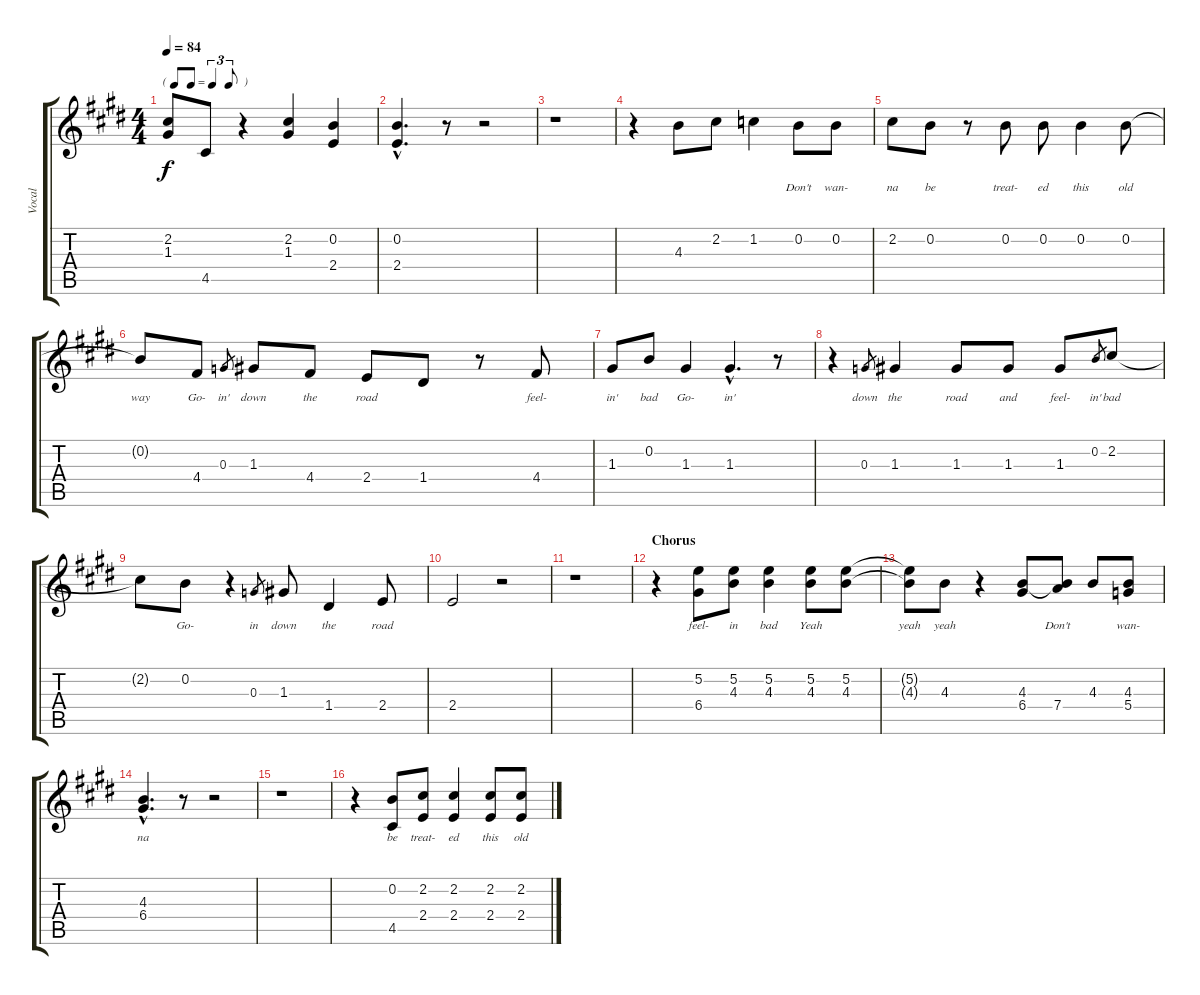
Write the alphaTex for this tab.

\track ("Vocal" "Vocal") {instrument electricguitarjazz}
\staff {score tabs}
\tuning (E4 B3 G3 D3 A2 E2) {hide}
\ts (4 4)
\tf triplet8th
\tempo 84
\clef g2
\ks e
(2.2 1.3).8{lyrics (0 "") lyrics (1 "") lyrics (2 "") lyrics (3 "") lyrics (4 "") dy f} 4.5.8{lyrics (0 "") lyrics (1 "") lyrics (2 "") lyrics (3 "") lyrics (4 "")} r.4 (2.2 1.3).4{lyrics (0 "") lyrics (1 "") lyrics (2 "") lyrics (3 "") lyrics (4 "")} (0.2 2.4).4{lyrics (0 "") lyrics (1 "") lyrics (2 "") lyrics (3 "") lyrics (4 "")} |
(0.2{hac} 2.4{hac}).4{d lyrics (0 "") lyrics (1 "") lyrics (2 "") lyrics (3 "") lyrics (4 "")} r.8 r.2 |
r.1 |
r.4 4.3.8{lyrics (0 "") lyrics (1 "") lyrics (2 "") lyrics (3 "") lyrics (4 "")} 2.2.8{lyrics (0 "") lyrics (1 "") lyrics (2 "") lyrics (3 "") lyrics (4 "")} 1.2.4{lyrics (0 "") lyrics (1 "") lyrics (2 "") lyrics (3 "") lyrics (4 "")} 0.2.8{lyrics (0 "Don't") lyrics (1 "") lyrics (2 "") lyrics (3 "") lyrics (4 "")} 0.2.8{lyrics (0 "wan-") lyrics (1 "") lyrics (2 "") lyrics (3 "") lyrics (4 "")} |
2.2.8{lyrics (0 "na") lyrics (1 "") lyrics (2 "") lyrics (3 "") lyrics (4 "")} 0.2.8{lyrics (0 "be") lyrics (1 "") lyrics (2 "") lyrics (3 "") lyrics (4 "")} r.8 0.2.8{lyrics (0 "treat-") lyrics (1 "") lyrics (2 "") lyrics (3 "") lyrics (4 "")} 0.2.8{lyrics (0 "ed") lyrics (1 "") lyrics (2 "") lyrics (3 "") lyrics (4 "")} 0.2.4{lyrics (0 "this") lyrics (1 "") lyrics (2 "") lyrics (3 "") lyrics (4 "")} 0.2.8{lyrics (0 "old") lyrics (1 "") lyrics (2 "") lyrics (3 "") lyrics (4 "")} |
0.2{t}.8{lyrics (0 "way") lyrics (1 "") lyrics (2 "") lyrics (3 "") lyrics (4 "")} 4.4.8{lyrics (0 "Go-") lyrics (1 "") lyrics (2 "") lyrics (3 "") lyrics (4 "")} 0.3.8{lyrics (0 "in'") lyrics (1 "") lyrics (2 "") lyrics (3 "") lyrics (4 "") gr} 1.3.8{lyrics (0 "down") lyrics (1 "") lyrics (2 "") lyrics (3 "") lyrics (4 "")} 4.4.8{lyrics (0 "the") lyrics (1 "") lyrics (2 "") lyrics (3 "") lyrics (4 "")} 2.4.8{lyrics (0 "road") lyrics (1 "") lyrics (2 "") lyrics (3 "") lyrics (4 "")} 1.4.8{lyrics (0 "") lyrics (1 "") lyrics (2 "") lyrics (3 "") lyrics (4 "")} r.8 4.4.8{lyrics (0 "feel-") lyrics (1 "") lyrics (2 "") lyrics (3 "") lyrics (4 "")} |
1.3.8{lyrics (0 "in'") lyrics (1 "") lyrics (2 "") lyrics (3 "") lyrics (4 "")} 0.2.8{lyrics (0 "bad") lyrics (1 "") lyrics (2 "") lyrics (3 "") lyrics (4 "")} 1.3.4{lyrics (0 "Go-") lyrics (1 "") lyrics (2 "") lyrics (3 "") lyrics (4 "")} 1.3{hac}.4{d lyrics (0 "in'") lyrics (1 "") lyrics (2 "") lyrics (3 "") lyrics (4 "")} r.8 |
r.4 0.3.8{lyrics (0 "down") lyrics (1 "") lyrics (2 "") lyrics (3 "") lyrics (4 "") gr} 1.3.4{lyrics (0 "the") lyrics (1 "") lyrics (2 "") lyrics (3 "") lyrics (4 "")} 1.3.8{lyrics (0 "road") lyrics (1 "") lyrics (2 "") lyrics (3 "") lyrics (4 "")} 1.3.8{lyrics (0 "and") lyrics (1 "") lyrics (2 "") lyrics (3 "") lyrics (4 "")} 1.3.8{lyrics (0 "feel-") lyrics (1 "") lyrics (2 "") lyrics (3 "") lyrics (4 "")} 0.2.8{lyrics (0 "in'") lyrics (1 "") lyrics (2 "") lyrics (3 "") lyrics (4 "") gr} 2.2.8{lyrics (0 "bad") lyrics (1 "") lyrics (2 "") lyrics (3 "") lyrics (4 "")} |
2.2{t}.8{lyrics (0 "") lyrics (1 "") lyrics (2 "") lyrics (3 "") lyrics (4 "")} 0.2.8{lyrics (0 "Go-") lyrics (1 "") lyrics (2 "") lyrics (3 "") lyrics (4 "")} r.4 0.3.8{lyrics (0 "in") lyrics (1 "") lyrics (2 "") lyrics (3 "") lyrics (4 "") gr} 1.3.8{lyrics (0 "down") lyrics (1 "") lyrics (2 "") lyrics (3 "") lyrics (4 "")} 1.4.4{lyrics (0 "the") lyrics (1 "") lyrics (2 "") lyrics (3 "") lyrics (4 "")} 2.4.8{lyrics (0 "road") lyrics (1 "") lyrics (2 "") lyrics (3 "") lyrics (4 "")} |
2.4.2{lyrics (0 "") lyrics (1 "") lyrics (2 "") lyrics (3 "") lyrics (4 "")} r.2 |
r.1 |
\section ("" "Chorus")
r.4 (5.2 6.4).8{lyrics (0 "feel-") lyrics (1 "") lyrics (2 "") lyrics (3 "") lyrics (4 "")} (5.2 4.3).8{lyrics (0 "in") lyrics (1 "") lyrics (2 "") lyrics (3 "") lyrics (4 "")} (5.2 4.3).4{lyrics (0 "bad") lyrics (1 "") lyrics (2 "") lyrics (3 "") lyrics (4 "")} (5.2 4.3).8{lyrics (0 "Yeah") lyrics (1 "") lyrics (2 "") lyrics (3 "") lyrics (4 "")} (5.2 4.3).8{lyrics (0 "") lyrics (1 "") lyrics (2 "") lyrics (3 "") lyrics (4 "")} |
(5.2{t} 4.3{t}).8{lyrics (0 "yeah") lyrics (1 "") lyrics (2 "") lyrics (3 "") lyrics (4 "")} 4.3.8{lyrics (0 "yeah") lyrics (1 "") lyrics (2 "") lyrics (3 "") lyrics (4 "")} r.4 (4.3 6.4).8{lyrics (0 "") lyrics (1 "") lyrics (2 "") lyrics (3 "") lyrics (4 "")} (4.3{t} 7.4).8{lyrics (0 "Don't") lyrics (1 "") lyrics (2 "") lyrics (3 "") lyrics (4 "")} 4.3.8{lyrics (0 "") lyrics (1 "") lyrics (2 "") lyrics (3 "") lyrics (4 "")} (4.3 5.4).8{lyrics (0 "wan-") lyrics (1 "") lyrics (2 "") lyrics (3 "") lyrics (4 "")} |
(4.3{hac} 6.4{hac}).4{d lyrics (0 "na") lyrics (1 "") lyrics (2 "") lyrics (3 "") lyrics (4 "")} r.8 r.2 |
r.1 |
r.4 (0.2 4.5).8{lyrics (0 "be") lyrics (1 "") lyrics (2 "") lyrics (3 "") lyrics (4 "")} (2.2 2.4).8{lyrics (0 "treat-") lyrics (1 "") lyrics (2 "") lyrics (3 "") lyrics (4 "")} (2.2 2.4).4{lyrics (0 "ed") lyrics (1 "") lyrics (2 "") lyrics (3 "") lyrics (4 "")} (2.2 2.4).8{lyrics (0 "this") lyrics (1 "") lyrics (2 "") lyrics (3 "") lyrics (4 "")} (2.2 2.4).8{lyrics (0 "old") lyrics (1 "") lyrics (2 "") lyrics (3 "") lyrics (4 "")}
